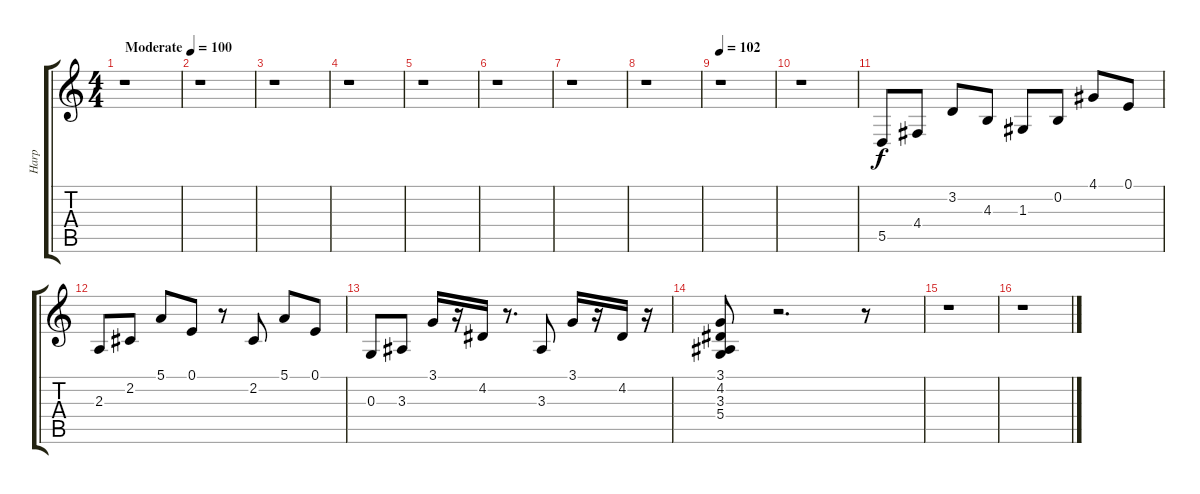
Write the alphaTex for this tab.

\track ("Harp" "Harp") {instrument orchestralharp}
\staff {score tabs}
\tuning (E4 B3 G3 D3 A2 E2) {hide}
\ts (4 4)
\tempo (100 "Moderate")
\clef g2
\ks c
r.1{dy f instrument orchestralharp} |
r.1 |
r.1 |
r.1 |
r.1 |
r.1 |
r.1 |
r.1 |
\tempo 102
r.1 |
r.1 |
5.5.8 4.4.8 3.2.8 4.3.8 1.3.8 0.2.8 4.1.8 0.1.8 |
2.3.8 2.2.8 5.1.8 0.1.8 r.8 2.2.8 5.1.8 0.1.8 |
0.3.8 3.3.8 3.1.16 r.16 4.2.16 r.8{d} 3.3.8 3.1.16 r.16 4.2.16 r.16 |
(3.1 4.2 3.3 5.4).8 r.2{d} r.8 |
r.1 |
r.1
